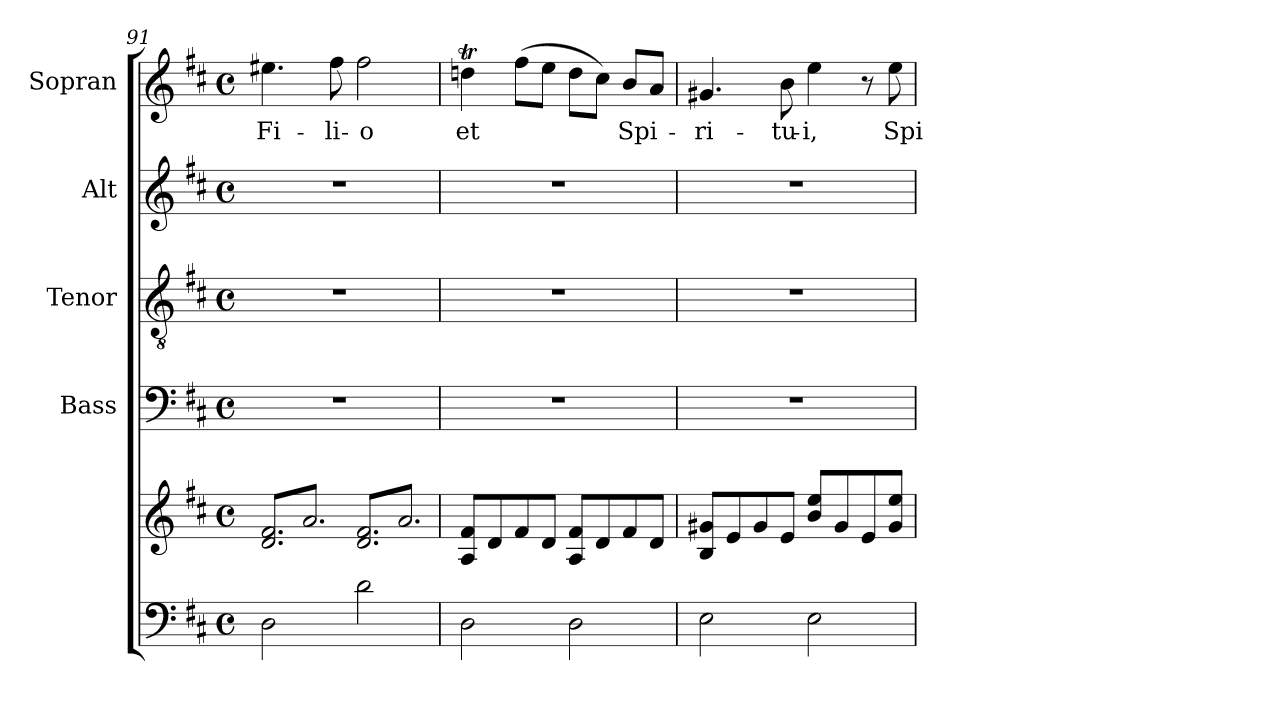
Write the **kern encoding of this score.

**kern	**kern	**kern	**kern	**kern	**kern	**text
*part5	*part5	*part4	*part3	*part2	*part1	*part1
*staff6	*staff5	*staff4	*staff3	*staff2	*staff1	*staff1
*	*	*I"Bass	*I"Tenor	*I"Alt	*I"Sopran	*
*	*	*I'B.	*I'T.	*I'A.	*I'S.	*
!!LO:PB:g=z
*clefF4	*clefG2	*clefF4	*clefGv2	*clefG2	*clefG2	*
*k[f#c#]	*k[f#c#]	*k[f#c#]	*k[f#c#]	*k[f#c#]	*k[f#c#]	*
*D:	*D:	*D:	*D:	*D:	*D:	*
*M4/4	*M4/4	*M4/4	*M4/4	*M4/4	*M4/4	*
*met(c)	*met(c)	*met(c)	*met(c)	*met(c)	*met(c)	*
*	*Xtuplet	*	*	*	*	*
=91	=91	=91	=91	=91	=91	=91
!	!LO:N:n=1:head=open	!	!	!	!	!
!	!LO:N:n=2:head=open	!	!	!	!	!LO:LY:b
2D\	6.d/ 6.f#/L	1r	1r	1r	4.ee#X\	Fi-
!	!LO:N:head=open	!	!	!	!	!
.	6.a/J	.	.	.	.	.
!	!	!	!	!	!	!LO:LY:b
.	.	.	.	.	8ff#\	-li-
!	!LO:N:n=1:head=open	!	!	!	!	!
!	!LO:N:n=2:head=open	!	!	!	!	!LO:LY:b
2d\	6.d/ 6.f#/L	.	.	.	2ff#\	-o
!	!LO:N:head=open	!	!	!	!	!
.	6.a/J	.	.	.	.	.
=92	=92	=92	=92	=92	=92	=92
!	!	!	!	!	!	!LO:LY:b
2D\	8A/ 8f#/L	1r	1r	1r	4ddnT\	et
.	8d/	.	.	.	.	.
.	8f#/	.	.	.	(>8ff#\L	.
.	8d/J	.	.	.	8ee\J	.
2D\	8A/ 8f#/L	.	.	.	8dd\L	.
.	8d/	.	.	.	8cc#\J)	.
!	!	!	!	!	!	!LO:LY:b
.	8f#/	.	.	.	8b/L	Spi-
.	8d/J	.	.	.	8a/J	.
=93	=93	=93	=93	=93	=93	=93
!	!	!	!	!	!	!LO:LY:b
2E\	8B/ 8g#X/L	1r	1r	1r	4.g#X/	-ri-
.	8e/	.	.	.	.	.
.	8g#/	.	.	.	.	.
!	!	!	!	!	!	!LO:LY:b
.	8e/J	.	.	.	8b\	-tu-
!	!	!	!	!	!	!LO:LY:b
2E\	8b/ 8ee/L	.	.	.	4ee\	-i,
.	8g#/	.	.	.	.	.
.	8e/	.	.	.	8r	.
!	!	!	!	!	!	!LO:LY:b
.	8g#/ 8ee/J	.	.	.	8ee\	Spi-
=	=	=	=	=	=	=
*-	*-	*-	*-	*-	*-	*-
